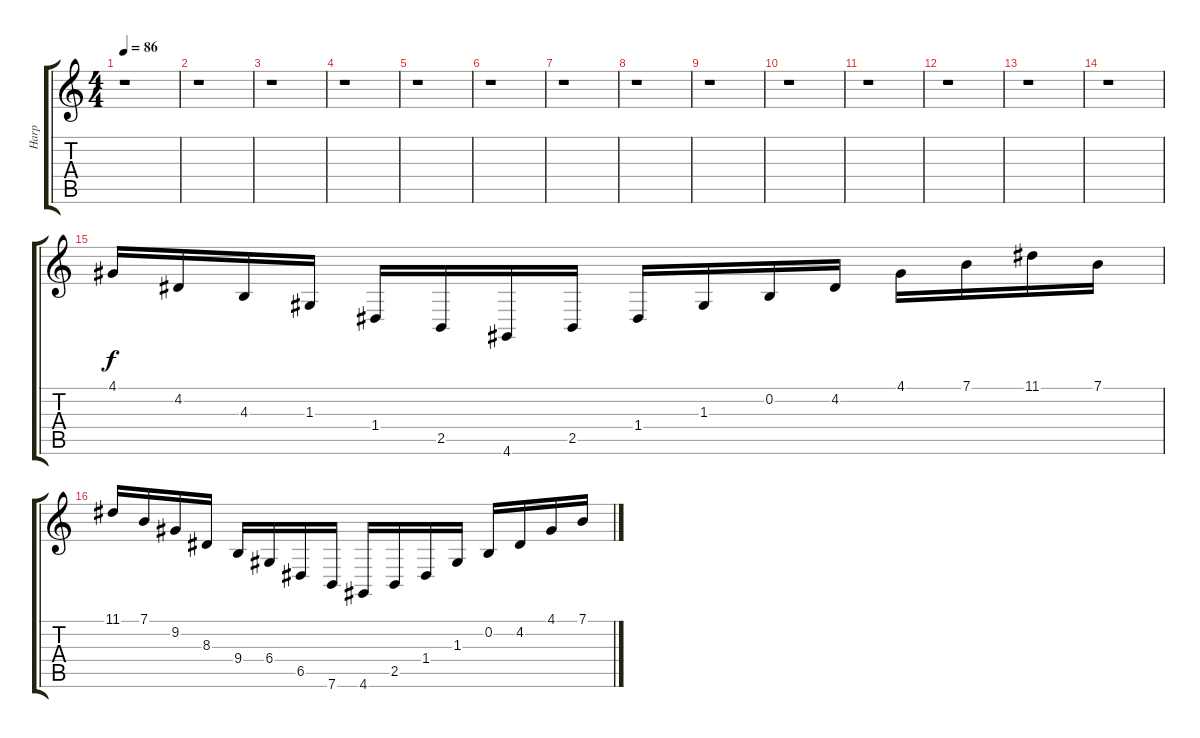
\track ("Harp" "Harp") {instrument orchestralharp}
\staff {score tabs}
\tuning (E4 B3 G3 D3 A2 E2) {hide}
\ts (4 4)
\tempo 86
\clef g2
\ks c
r.1{dy f} |
r.1 |
r.1 |
r.1 |
r.1 |
r.1 |
r.1 |
r.1 |
r.1 |
r.1 |
r.1 |
r.1 |
r.1 |
r.1 |
4.1.16{volume 13} 4.2.16 4.3.16 1.3.16 1.4.16 2.5.16 4.6.16 2.5.16 1.4.16 1.3.16 0.2.16 4.2.16 4.1.16 7.1.16 11.1.16 7.1.16 |
11.1.16 7.1.16 9.2.16 8.3.16 9.4.16 6.4.16 6.5.16 7.6.16 4.6.16 2.5.16 1.4.16 1.3.16 0.2.16 4.2.16 4.1.16 7.1.16
